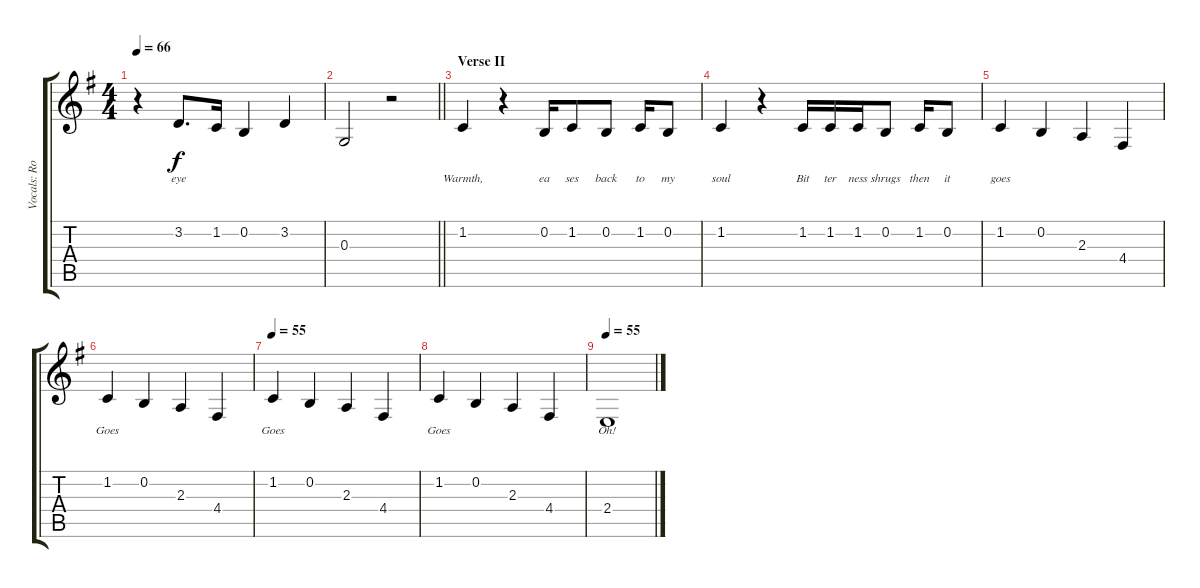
\track ("Vocals: Rob" "Vocals: Ro") {instrument fx4atmosphere}
\staff {score tabs}
\tuning (E4 B3 G3 D3 A2 E2) {hide}
\ts (4 4)
\tempo 66
\clef g2
\ks g
r.4{dy f} 3.2.8{d lyrics (0 "eye") lyrics (1 "") lyrics (2 "") lyrics (3 "") lyrics (4 "")} 1.2.16{lyrics (0 "") lyrics (1 "") lyrics (2 "") lyrics (3 "") lyrics (4 "")} 0.2.4{lyrics (0 "") lyrics (1 "") lyrics (2 "") lyrics (3 "") lyrics (4 "")} 3.2.4{lyrics (0 "") lyrics (1 "") lyrics (2 "") lyrics (3 "") lyrics (4 "")} |
\barLineRight lightlight
0.3.2{lyrics (0 "") lyrics (1 "") lyrics (2 "") lyrics (3 "") lyrics (4 "")} r.2 |
\section ("" "Verse II")
1.2.4{lyrics (0 "Warmth,") lyrics (1 "") lyrics (2 "") lyrics (3 "") lyrics (4 "")} r.4 0.2.16{lyrics (0 "ea") lyrics (1 "") lyrics (2 "") lyrics (3 "") lyrics (4 "")} 1.2.8{lyrics (0 "ses") lyrics (1 "") lyrics (2 "") lyrics (3 "") lyrics (4 "")} 0.2.8{lyrics (0 "back") lyrics (1 "") lyrics (2 "") lyrics (3 "") lyrics (4 "")} 1.2.16{lyrics (0 "to") lyrics (1 "") lyrics (2 "") lyrics (3 "") lyrics (4 "")} 0.2.8{lyrics (0 "my") lyrics (1 "") lyrics (2 "") lyrics (3 "") lyrics (4 "")} |
1.2.4{lyrics (0 "soul") lyrics (1 "") lyrics (2 "") lyrics (3 "") lyrics (4 "")} r.4 1.2.16{lyrics (0 "Bit") lyrics (1 "") lyrics (2 "") lyrics (3 "") lyrics (4 "")} 1.2.16{lyrics (0 "ter") lyrics (1 "") lyrics (2 "") lyrics (3 "") lyrics (4 "")} 1.2.16{lyrics (0 "ness") lyrics (1 "") lyrics (2 "") lyrics (3 "") lyrics (4 "")} 0.2.8{lyrics (0 "shrugs") lyrics (1 "") lyrics (2 "") lyrics (3 "") lyrics (4 "")} 1.2.16{lyrics (0 "then") lyrics (1 "") lyrics (2 "") lyrics (3 "") lyrics (4 "")} 0.2.8{lyrics (0 "it") lyrics (1 "") lyrics (2 "") lyrics (3 "") lyrics (4 "")} |
1.2.4{lyrics (0 "goes") lyrics (1 "") lyrics (2 "") lyrics (3 "") lyrics (4 "")} 0.2.4{lyrics (0 "") lyrics (1 "") lyrics (2 "") lyrics (3 "") lyrics (4 "")} 2.3.4{lyrics (0 "") lyrics (1 "") lyrics (2 "") lyrics (3 "") lyrics (4 "")} 4.4.4{lyrics (0 "") lyrics (1 "") lyrics (2 "") lyrics (3 "") lyrics (4 "")} |
1.2.4{lyrics (0 "Goes") lyrics (1 "") lyrics (2 "") lyrics (3 "") lyrics (4 "")} 0.2.4{lyrics (0 "") lyrics (1 "") lyrics (2 "") lyrics (3 "") lyrics (4 "")} 2.3.4{lyrics (0 "") lyrics (1 "") lyrics (2 "") lyrics (3 "") lyrics (4 "")} 4.4.4{lyrics (0 "") lyrics (1 "") lyrics (2 "") lyrics (3 "") lyrics (4 "")} |
\tempo 55
1.2.4{lyrics (0 "Goes") lyrics (1 "") lyrics (2 "") lyrics (3 "") lyrics (4 "")} 0.2.4{lyrics (0 "") lyrics (1 "") lyrics (2 "") lyrics (3 "") lyrics (4 "")} 2.3.4{lyrics (0 "") lyrics (1 "") lyrics (2 "") lyrics (3 "") lyrics (4 "")} 4.4.4{lyrics (0 "") lyrics (1 "") lyrics (2 "") lyrics (3 "") lyrics (4 "")} |
1.2.4{lyrics (0 "Goes") lyrics (1 "") lyrics (2 "") lyrics (3 "") lyrics (4 "")} 0.2.4{lyrics (0 "") lyrics (1 "") lyrics (2 "") lyrics (3 "") lyrics (4 "")} 2.3.4{lyrics (0 "") lyrics (1 "") lyrics (2 "") lyrics (3 "") lyrics (4 "")} 4.4.4{lyrics (0 "") lyrics (1 "") lyrics (2 "") lyrics (3 "") lyrics (4 "")} |
\tempo 55
2.4.1{lyrics (0 "Oh!") lyrics (1 "") lyrics (2 "") lyrics (3 "") lyrics (4 "")}
